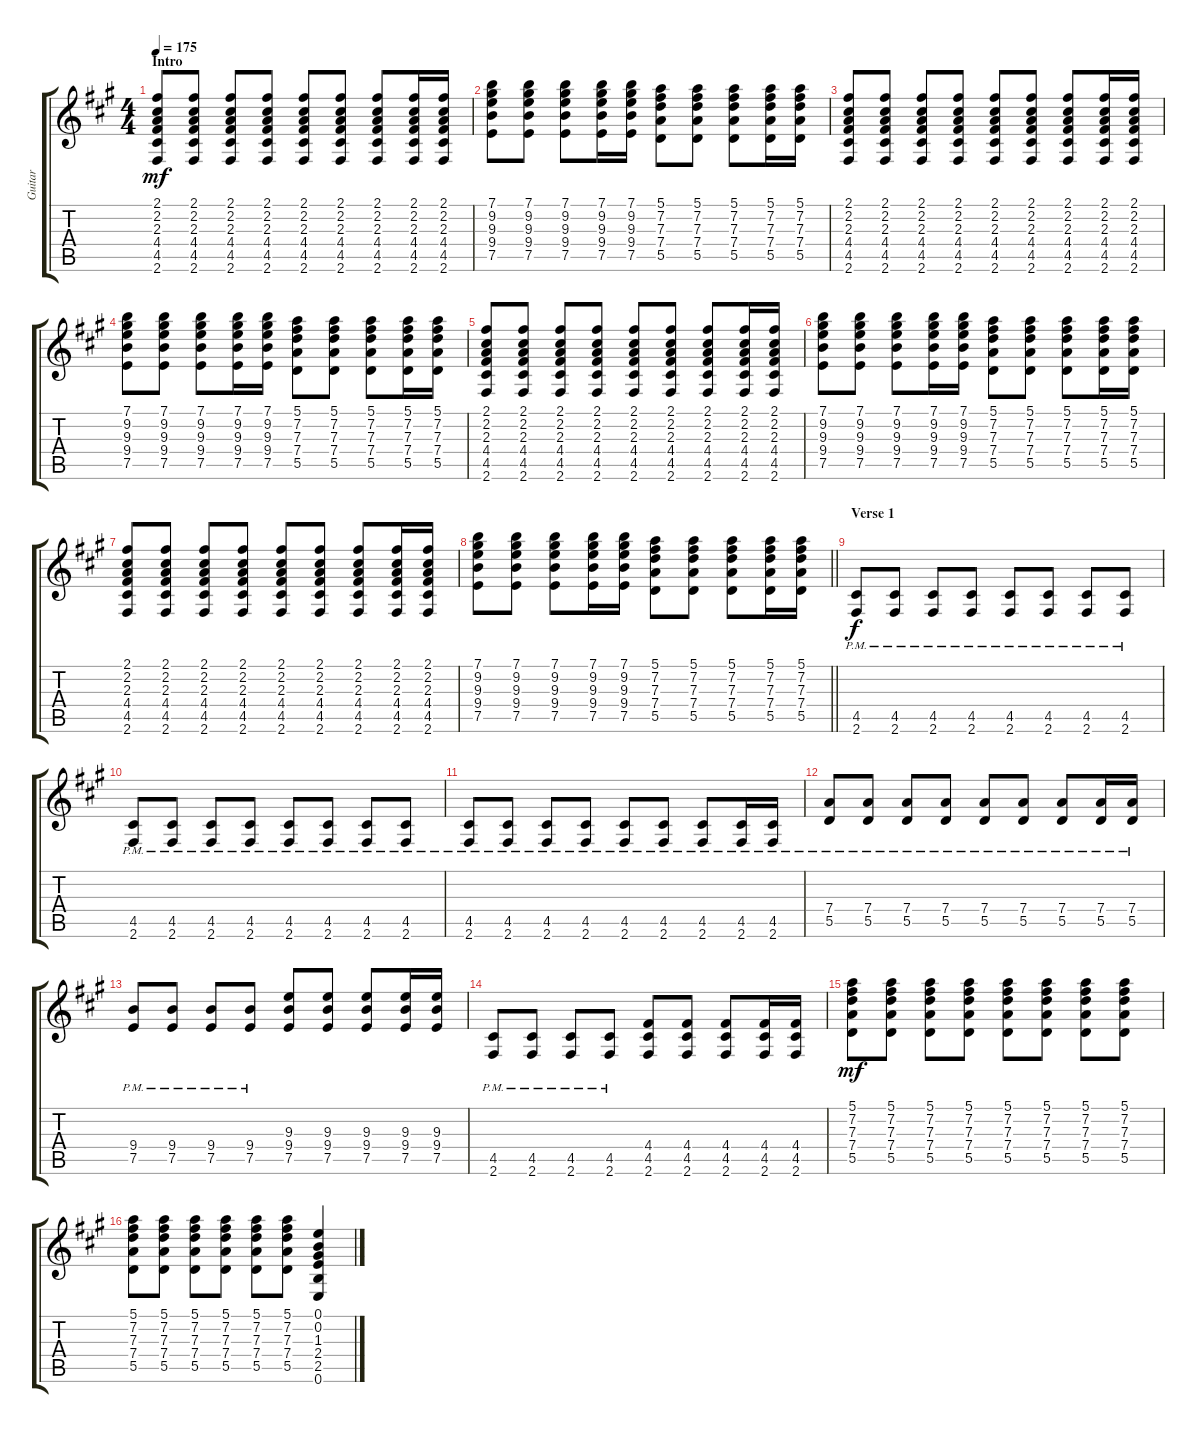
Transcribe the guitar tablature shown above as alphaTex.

\track ("Guitar" "Guitar") {instrument distortionguitar}
\staff {score tabs}
\tuning (E4 B3 G3 D3 A2 E2) {hide}
\ts (4 4)
\section ("" "Intro")
\tempo 175
\clef g2
\ks f#minor
(2.1 2.2 2.3 4.4 4.5 2.6).8{dy mf instrument distortionguitar} (2.1 2.2 2.3 4.4 4.5 2.6).8 (2.1 2.2 2.3 4.4 4.5 2.6).8 (2.1 2.2 2.3 4.4 4.5 2.6).8 (2.1 2.2 2.3 4.4 4.5 2.6).8 (2.1 2.2 2.3 4.4 4.5 2.6).8 (2.1 2.2 2.3 4.4 4.5 2.6).8 (2.1 2.2 2.3 4.4 4.5 2.6).16 (2.1 2.2 2.3 4.4 4.5 2.6).16 |
(7.1 9.2 9.3 9.4 7.5).8 (7.1 9.2 9.3 9.4 7.5).8 (7.1 9.2 9.3 9.4 7.5).8 (7.1 9.2 9.3 9.4 7.5).16 (7.1 9.2 9.3 9.4 7.5).16 (5.1 7.2 7.3 7.4 5.5).8 (5.1 7.2 7.3 7.4 5.5).8 (5.1 7.2 7.3 7.4 5.5).8 (5.1 7.2 7.3 7.4 5.5).16 (5.1 7.2 7.3 7.4 5.5).16 |
(2.1 2.2 2.3 4.4 4.5 2.6).8 (2.1 2.2 2.3 4.4 4.5 2.6).8 (2.1 2.2 2.3 4.4 4.5 2.6).8 (2.1 2.2 2.3 4.4 4.5 2.6).8 (2.1 2.2 2.3 4.4 4.5 2.6).8 (2.1 2.2 2.3 4.4 4.5 2.6).8 (2.1 2.2 2.3 4.4 4.5 2.6).8 (2.1 2.2 2.3 4.4 4.5 2.6).16 (2.1 2.2 2.3 4.4 4.5 2.6).16 |
(7.1 9.2 9.3 9.4 7.5).8 (7.1 9.2 9.3 9.4 7.5).8 (7.1 9.2 9.3 9.4 7.5).8 (7.1 9.2 9.3 9.4 7.5).16 (7.1 9.2 9.3 9.4 7.5).16 (5.1 7.2 7.3 7.4 5.5).8 (5.1 7.2 7.3 7.4 5.5).8 (5.1 7.2 7.3 7.4 5.5).8 (5.1 7.2 7.3 7.4 5.5).16 (5.1 7.2 7.3 7.4 5.5).16 |
(2.1 2.2 2.3 4.4 4.5 2.6).8 (2.1 2.2 2.3 4.4 4.5 2.6).8 (2.1 2.2 2.3 4.4 4.5 2.6).8 (2.1 2.2 2.3 4.4 4.5 2.6).8 (2.1 2.2 2.3 4.4 4.5 2.6).8 (2.1 2.2 2.3 4.4 4.5 2.6).8 (2.1 2.2 2.3 4.4 4.5 2.6).8 (2.1 2.2 2.3 4.4 4.5 2.6).16 (2.1 2.2 2.3 4.4 4.5 2.6).16 |
(7.1 9.2 9.3 9.4 7.5).8 (7.1 9.2 9.3 9.4 7.5).8 (7.1 9.2 9.3 9.4 7.5).8 (7.1 9.2 9.3 9.4 7.5).16 (7.1 9.2 9.3 9.4 7.5).16 (5.1 7.2 7.3 7.4 5.5).8 (5.1 7.2 7.3 7.4 5.5).8 (5.1 7.2 7.3 7.4 5.5).8 (5.1 7.2 7.3 7.4 5.5).16 (5.1 7.2 7.3 7.4 5.5).16 |
(2.1 2.2 2.3 4.4 4.5 2.6).8 (2.1 2.2 2.3 4.4 4.5 2.6).8 (2.1 2.2 2.3 4.4 4.5 2.6).8 (2.1 2.2 2.3 4.4 4.5 2.6).8 (2.1 2.2 2.3 4.4 4.5 2.6).8 (2.1 2.2 2.3 4.4 4.5 2.6).8 (2.1 2.2 2.3 4.4 4.5 2.6).8 (2.1 2.2 2.3 4.4 4.5 2.6).16 (2.1 2.2 2.3 4.4 4.5 2.6).16 |
\barLineRight lightlight
(7.1 9.2 9.3 9.4 7.5).8 (7.1 9.2 9.3 9.4 7.5).8 (7.1 9.2 9.3 9.4 7.5).8 (7.1 9.2 9.3 9.4 7.5).16 (7.1 9.2 9.3 9.4 7.5).16 (5.1 7.2 7.3 7.4 5.5).8 (5.1 7.2 7.3 7.4 5.5).8 (5.1 7.2 7.3 7.4 5.5).8 (5.1 7.2 7.3 7.4 5.5).16 (5.1 7.2 7.3 7.4 5.5).16 |
\section ("" "Verse 1")
(4.5{pm} 2.6{pm}).8{dy f} (4.5{pm} 2.6{pm}).8 (4.5{pm} 2.6{pm}).8 (4.5{pm} 2.6{pm}).8 (4.5{pm} 2.6{pm}).8 (4.5{pm} 2.6{pm}).8 (4.5{pm} 2.6{pm}).8 (4.5{pm} 2.6{pm}).8 |
(4.5{pm} 2.6{pm}).8 (4.5{pm} 2.6{pm}).8 (4.5{pm} 2.6{pm}).8 (4.5{pm} 2.6{pm}).8 (4.5{pm} 2.6{pm}).8 (4.5{pm} 2.6{pm}).8 (4.5{pm} 2.6{pm}).8 (4.5{pm} 2.6{pm}).8 |
(4.5{pm} 2.6{pm}).8 (4.5{pm} 2.6{pm}).8 (4.5{pm} 2.6{pm}).8 (4.5{pm} 2.6{pm}).8 (4.5{pm} 2.6{pm}).8 (4.5{pm} 2.6{pm}).8 (4.5{pm} 2.6{pm}).8 (4.5{pm} 2.6{pm}).16 (4.5{pm} 2.6{pm}).16 |
(7.4{pm} 5.5{pm}).8 (7.4{pm} 5.5{pm}).8 (7.4{pm} 5.5{pm}).8 (7.4{pm} 5.5{pm}).8 (7.4{pm} 5.5{pm}).8 (7.4{pm} 5.5{pm}).8 (7.4{pm} 5.5{pm}).8 (7.4{pm} 5.5{pm}).16 (7.4{pm} 5.5{pm}).16 |
(9.4{pm} 7.5{pm}).8 (9.4{pm} 7.5{pm}).8 (9.4{pm} 7.5{pm}).8 (9.4{pm} 7.5{pm}).8 (9.3 9.4 7.5).8 (9.3 9.4 7.5).8 (9.3 9.4 7.5).8 (9.3 9.4 7.5).16 (9.3 9.4 7.5).16 |
(4.5{pm} 2.6{pm}).8 (4.5{pm} 2.6{pm}).8 (4.5{pm} 2.6{pm}).8 (4.5{pm} 2.6{pm}).8 (4.4 4.5 2.6).8 (4.4 4.5 2.6).8 (4.4 4.5 2.6).8 (4.4 4.5 2.6).16 (4.4 4.5 2.6).16 |
(5.1 7.2 7.3 7.4 5.5).8{dy mf} (5.1 7.2 7.3 7.4 5.5).8 (5.1 7.2 7.3 7.4 5.5).8 (5.1 7.2 7.3 7.4 5.5).8 (5.1 7.2 7.3 7.4 5.5).8 (5.1 7.2 7.3 7.4 5.5).8 (5.1 7.2 7.3 7.4 5.5).8 (5.1 7.2 7.3 7.4 5.5).8 |
(5.1 7.2 7.3 7.4 5.5).8 (5.1 7.2 7.3 7.4 5.5).8 (5.1 7.2 7.3 7.4 5.5).8 (5.1 7.2 7.3 7.4 5.5).8 (5.1 7.2 7.3 7.4 5.5).8 (5.1 7.2 7.3 7.4 5.5).8 (0.1 0.2 1.3 2.4 2.5 0.6).4
